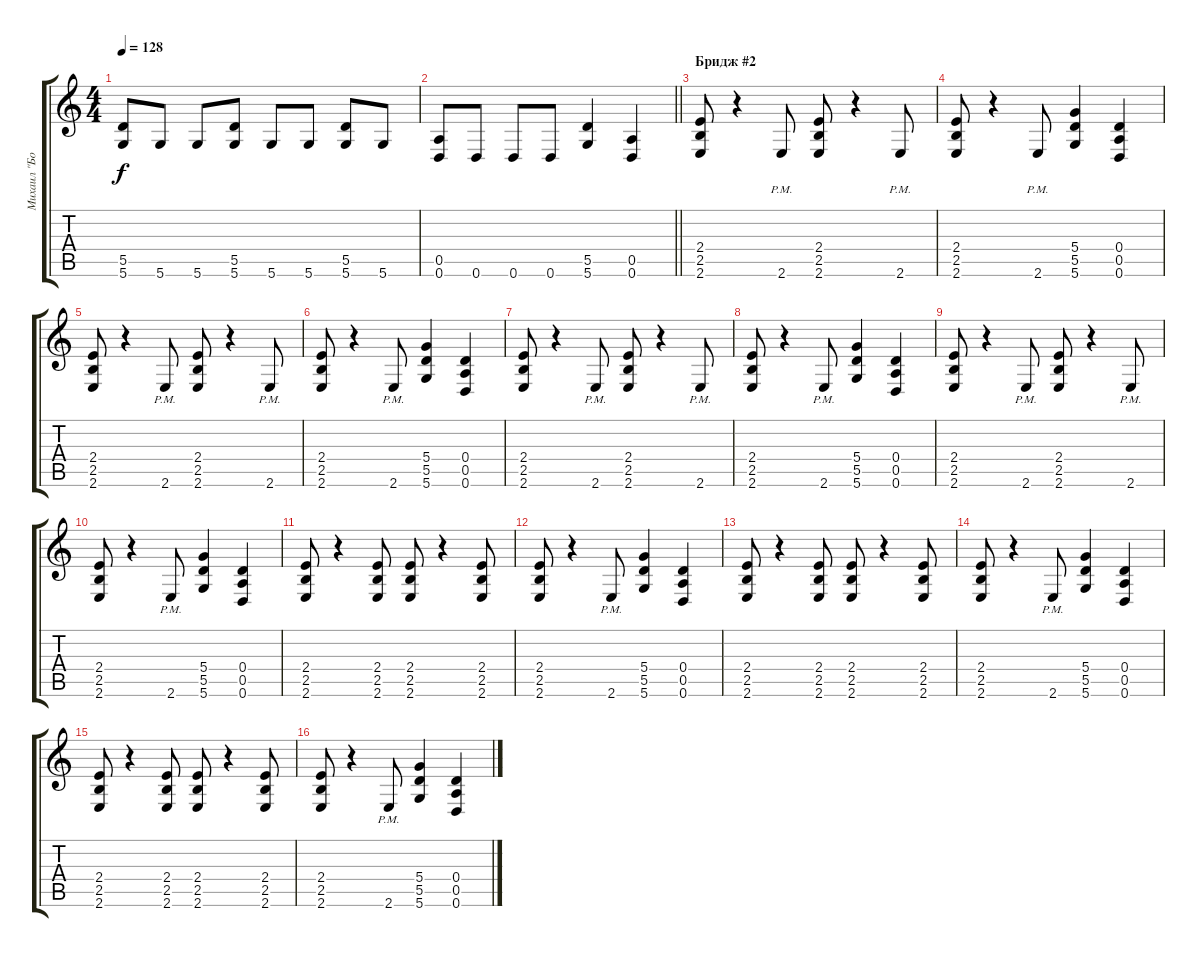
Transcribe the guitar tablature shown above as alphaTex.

\track ("Михаил \"Боров\" Чернышов" "Михаил \"Бо") {instrument distortionguitar}
\staff {score tabs}
\tuning (E4 B3 G3 D3 A2 D2) {hide}
\ts (4 4)
\tempo 128
\clef g2
\ks c
(5.5 5.6).8{dy f} 5.6.8 5.6.8 (5.5 5.6).8 5.6.8 5.6.8 (5.5 5.6).8 5.6.8 |
\barLineRight lightlight
(0.5 0.6).8 0.6.8 0.6.8 0.6.8 (5.5 5.6).4 (0.5 0.6).4 |
\section ("" "Бридж #2")
(2.4 2.5 2.6).8 r.4 2.6{pm}.8 (2.4 2.5 2.6).8 r.4 2.6{pm}.8 |
(2.4 2.5 2.6).8 r.4 2.6{pm}.8 (5.4 5.5 5.6).4 (0.4 0.5 0.6).4 |
(2.4 2.5 2.6).8 r.4 2.6{pm}.8 (2.4 2.5 2.6).8 r.4 2.6{pm}.8 |
(2.4 2.5 2.6).8 r.4 2.6{pm}.8 (5.4 5.5 5.6).4 (0.4 0.5 0.6).4 |
(2.4 2.5 2.6).8 r.4 2.6{pm}.8 (2.4 2.5 2.6).8 r.4 2.6{pm}.8 |
(2.4 2.5 2.6).8 r.4 2.6{pm}.8 (5.4 5.5 5.6).4 (0.4 0.5 0.6).4 |
(2.4 2.5 2.6).8 r.4 2.6{pm}.8 (2.4 2.5 2.6).8 r.4 2.6{pm}.8 |
(2.4 2.5 2.6).8 r.4 2.6{pm}.8 (5.4 5.5 5.6).4 (0.4 0.5 0.6).4 |
(2.4 2.5 2.6).8 r.4 (2.4 2.5 2.6).8 (2.4 2.5 2.6).8 r.4 (2.4 2.5 2.6).8 |
(2.4 2.5 2.6).8 r.4 2.6{pm}.8 (5.4 5.5 5.6).4 (0.4 0.5 0.6).4 |
(2.4 2.5 2.6).8 r.4 (2.4 2.5 2.6).8 (2.4 2.5 2.6).8 r.4 (2.4 2.5 2.6).8 |
(2.4 2.5 2.6).8 r.4 2.6{pm}.8 (5.4 5.5 5.6).4 (0.4 0.5 0.6).4 |
(2.4 2.5 2.6).8 r.4 (2.4 2.5 2.6).8 (2.4 2.5 2.6).8 r.4 (2.4 2.5 2.6).8 |
(2.4 2.5 2.6).8 r.4 2.6{pm}.8 (5.4 5.5 5.6).4 (0.4 0.5 0.6).4
